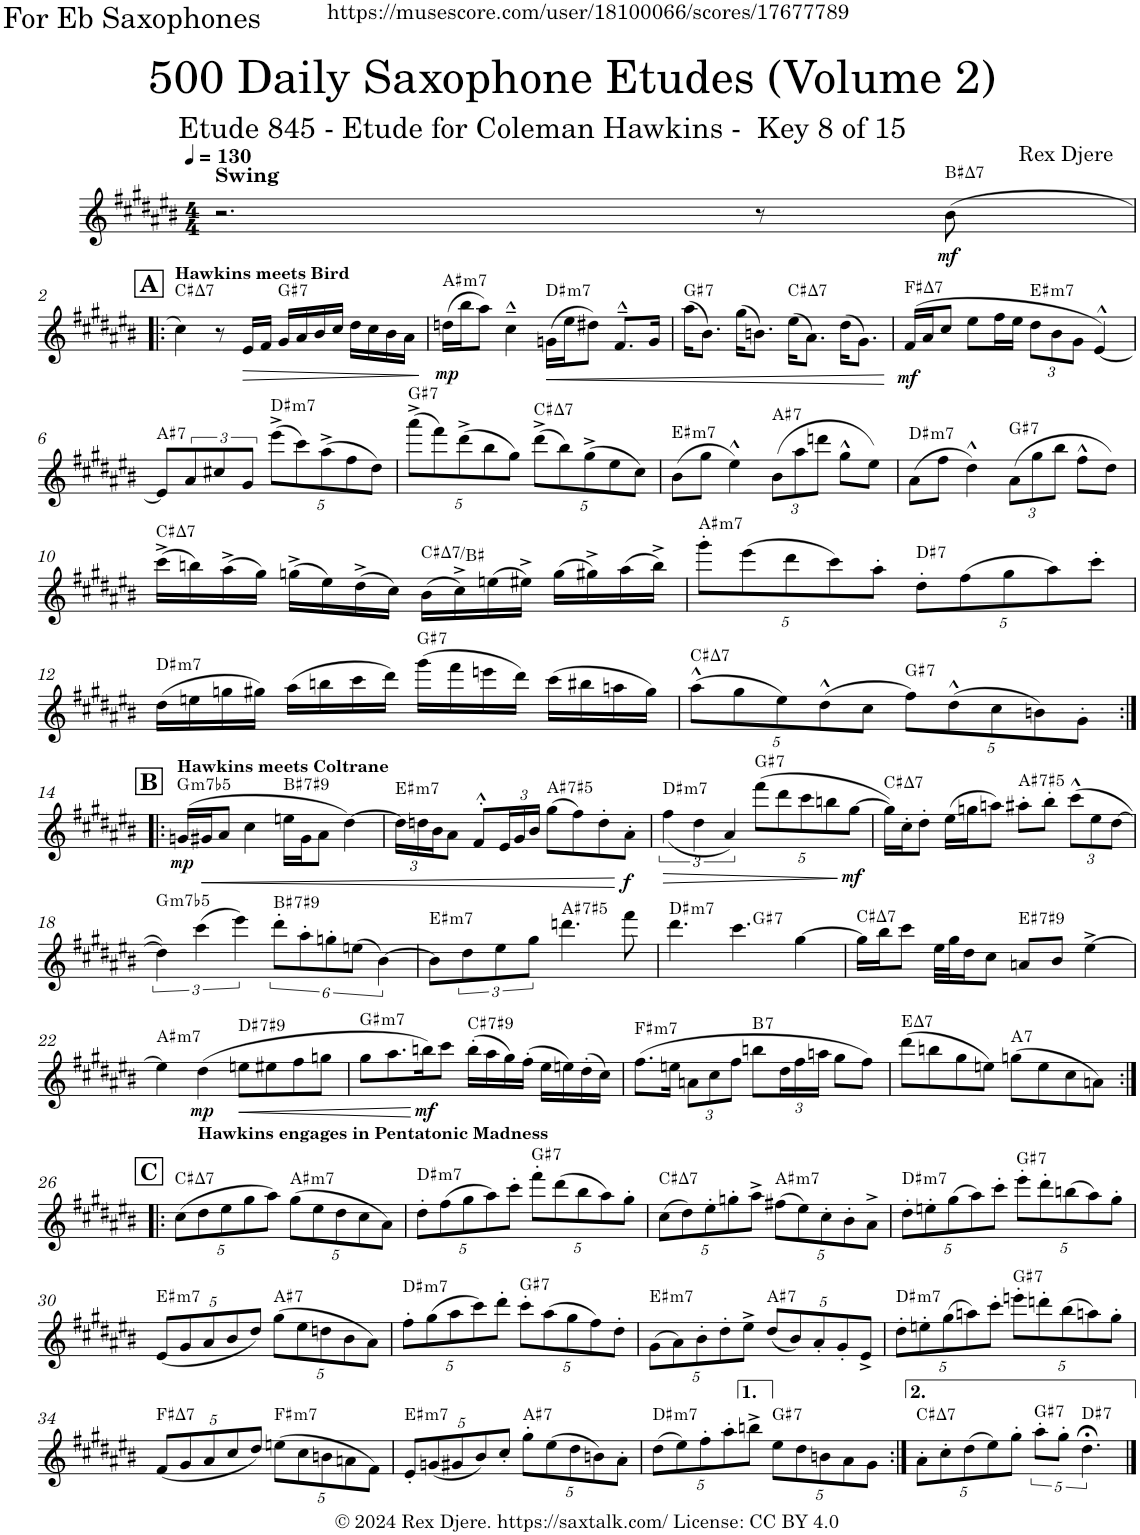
**kern	**dynam	**harte
*part1	*part1	*part1
*staff1	*staff1	*
*I"Alto Saxophone	*	*
*I'A. Sax.	*	*
*clefG2	*	*
*Trd5c9	*	*
*k[f#c#g#d#a#e#b#]	*	*
*M4/4	*	*
*MM130	*	*
=1	=1	=1
!LO:TX:a:B:t=Swing	!	!
2.r	.	.
8r	.	.
!	!LO:DY:b	!LO:H:kt=7
(8b#\	mf	B#:maj7
!!LO:LB:g=z
!!LO:REH:place=s1:a:B:cj:fs=14:t=A
=2!|:	=2!|:	=2!|:
!LO:TX:a:B:t=Hawkins meets Bird	!	!LO:H:kt=7
4cc#\)	.	C#:maj7
8r	.	.
!	!LO:HP:b	!
16e#/LL	>	.
16f#/JJ	.	.
!	!	!LO:H:kt=7
16g#/LL	.	G#:7
16a#/	.	.
16b#/	.	.
16cc#/JJ	.	.
16dd#\LL	.	.
16cc#\	.	.
16b#\	.	.
16a#\JJ	.	.
.	]	.
=3	=3	=3
!	!LO:DY:b	!LO:H:kt=m7
(16ddn\LL	mp	A#:min7
16bb#\J	.	.
8aa#\J)	.	.
4cc#^^~\	.	.
!	!LO:HP:b	!LO:H:kt=m7
(16gn\LL	<	D#:min7
16ee#\J	.	.
8dd#X\J)	.	.
8.f#^^~/L	.	.
16g/Jk	.	.
=4	=4	=4
!	!	!LO:H:kt=7
(16aa#\KL	.	G#:7
8.b#\J)	.	.
(16gg#\KL	.	.
8.bn\J)	.	.
!	!	!LO:H:kt=7
(16ee#\KL	.	C#:maj7
8.a#\J)	.	.
(16dd#\KL	.	.
8.g#\J)	.	.
.	[	.
=5	=5	=5
!	!LO:DY:b	!LO:H:kt=7
(16f#/LL	mf	F#:maj7
16a#/J	.	.
8cc#/J	.	.
8ee#\L	.	.
16ff#\L	.	.
16ee#\JJ	.	.
*Xbrackettup	*	*
!	!	!LO:H:kt=m7
12dd#\L	.	E#:min7
12b#\	.	.
12g#\J	.	.
[4e#^^/)	.	.
!!LO:LB:g=z
=6	=6	=6
!	!	!LO:H:kt=7
8e#/L]	.	A#:7
8a#/	.	.
8cc#X/	.	.
8g#/J	.	.
!	!	!LO:H:kt=m7
(10eee#^\L	.	D#:min7
10ccc#\)	.	.
(10aa#^\	.	.
10ff#\	.	.
10dd#\J)	.	.
=7	=7	=7
!	!	!LO:H:kt=7
(10aaa#^\L	.	G#:7
10fff#\)	.	.
(10ddd#^\	.	.
10bb#\	.	.
10gg#\J)	.	.
!	!	!LO:H:kt=7
(10ddd#^\L	.	C#:maj7
10bb#\)	.	.
(10gg#^\	.	.
10ee#\	.	.
10cc#\J)	.	.
=8	=8	=8
!	!	!LO:H:kt=m7
(8b#\L	.	E#:min7
8gg#\J	.	.
4ee#^^\)	.	.
!	!	!LO:H:kt=7
(12b#\L	.	A#:7
12aa#\	.	.
12dddn\J	.	.
8gg#^^\L	.	.
8ee#\J)	.	.
=9	=9	=9
!	!	!LO:H:kt=m7
(8a#\L	.	D#:min7
8ff#\J	.	.
4dd#^^\)	.	.
!	!	!LO:H:kt=7
(12a#\L	.	G#:7
12gg#\	.	.
12bb#\J	.	.
8ff#^^\L	.	.
8dd#\J)	.	.
!!LO:LB:g=z
=10	=10	=10
!	!	!LO:H:kt=7
(16ccc#^\LL	.	C#:maj7
16bbn\)	.	.
(16aa#^\	.	.
16gg#\JJ)	.	.
(16ggn^\LL	.	.
16ee#\)	.	.
(16dd#^\	.	.
16cc#\JJ)	.	.
!	!	!LO:H:kt=7
(16b#\LL	.	C#:maj7/7
16cc#^\)	.	.
(16een\	.	.
16ee#X^\JJ)	.	.
(16gg\LL	.	.
16gg#X^\)	.	.
(16aa#\	.	.
16bb^\JJ)	.	.
=11	=11	=11
!	!	!LO:H:kt=m7
10ggg#'\L	.	A#:min7
(10eee#\	.	.
10ddd#\	.	.
10ccc#\)	.	.
10aa#'\J	.	.
!	!	!LO:H:kt=7
10dd#'\L	.	D#:7
(10ff#\	.	.
10gg#\	.	.
10aa#\)	.	.
10ccc#'\J	.	.
!!LO:LB:g=z
=12	=12	=12
!	!	!LO:H:kt=m7
(16dd#\LL	.	D#:min7
16een\	.	.
16ggn\	.	.
16gg#X\JJ)	.	.
(16aa#\LL	.	.
16bbn\	.	.
16ccc#\	.	.
16ddd#\JJ)	.	.
!	!	!LO:H:kt=7
(16ggg#\LL	.	G#:7
16fff#\	.	.
16eeen\	.	.
16ddd#\JJ)	.	.
(16ccc#\LL	.	.
16bb#X\	.	.
16aan\	.	.
16gg#\JJ)	.	.
=13	=13	=13
!	!	!LO:H:kt=7
(10aa#^^\L	.	C#:maj7
10gg#\	.	.
10ee#\)	.	.
(10dd#^^\	.	.
10cc#\J	.	.
!	!	!LO:H:kt=7
10ff#\L)	.	G#:7
(10dd#^^\	.	.
10cc#\	.	.
10bn\)	.	.
10g#'\J	.	.
!!LO:LB:g=z
!!LO:REH:place=s1:a:B:cj:fs=14:t=B
=14:|!|:	=14:|!|:	=14:|!|:
!LO:TX:a:B:t=Hawkins meets Coltrane	!	!
!	!LO:DY:b	!LO:H:kt=m7b5
(16gn/LL	mp	G:hdim7
!	!LO:HP:b	!
16g#X/J	<	.
8a#/J	.	.
4cc#\	.	.
!	!	!LO:H:kt=7
16een\LL	.	B#:7(#9)
16g#\J	.	.
8a#\J	.	.
[4dd#\)	.	.
=15	=15	=15
!	!	!LO:H:kt=m7
24dd#\LL]	.	E#:min7
24ddn\	.	.
24b#\J	.	.
8a#\J	.	.
8f#^^'/L	.	.
24e#/L	.	.
24g#/	.	.
24b#/JJ	.	.
!	!	!LO:H:kt=7
(8gg#\L	.	A#:(3,#5,b7)
8ff#\)	.	.
8dd'\	.	.
!	!LO:DY:n=1:b	!
8a#'\J	[ f	.
=16	=16	=16
*brackettup	*	*
!	!LO:HP:b	!LO:H:kt=m7
(<6ff#\	>	D#:min7
6dd#\	.	.
6a#/)	.	.
*Xbrackettup	*	*
!	!	!LO:H:kt=7
(10fff#\L	.	G#:7
10ddd#\	.	.
10ccc#\	.	.
10bbn\	.	.
!	!LO:DY:n=1:b	!
[10gg#\J	] mf	.
=17	=17	=17
!	!	!LO:H:kt=7
16gg#\LL])	.	C#:maj7
16cc#'\J	.	.
8dd#'\J	.	.
(16ee#\LL	.	.
16ggn\J	.	.
8aan\J)	.	.
!	!	!LO:H:kt=7
8aa#X'\L	.	A#:(3,#5,b7)
8bb#'\J	.	.
(12ccc#^^\L	.	.
12ee#\	.	.
[12dd#\J	.	.
!!LO:LB:g=z
=18	=18	=18
*brackettup	*	*
!	!	!LO:H:kt=m7b5
6dd#\])	.	G:hdim7
(6ccc#\	.	.
6eee#\)	.	.
!	!	!LO:H:kt=7
12ddd#'\L	.	B#:7(#9)
12aa#'\	.	.
12ggn'\	.	.
(12een\J	.	.
[6b#\)	.	.
=19	=19	=19
!	!	!LO:H:kt=m7
8b#\L]	.	E#:min7
8dd#\	.	.
8ee#\	.	.
8gg#\J	.	.
!	!	!LO:H:kt=7
4.dddn\	.	A#:(3,#5,b7)
8fff#\	.	.
=20	=20	=20
!	!	!LO:H:kt=m7
*^	*	*
4.ddd#\	2ryy	.	D#:min7
4.ccc#\	.	.	.
!	!	!	!LO:H:kt=7
.	2ryy	.	G#:7
[4gg#\	.	.	.
=21	=21	=21	=21
!	!	!	!LO:H:kt=7
*v	*v	*	*
16gg#\LL]	.	C#:maj7
16bb#\J	.	.
8ccc#\J	.	.
32ee#\LLL	.	.
32gg#\J	.	.
16dd#\J	.	.
8cc#\J	.	.
!	!	!LO:H:kt=7
8an/L	.	E#:7(#9)
8b#/J	.	.
[4ee#^\	.	.
!!LO:LB:g=z
=22	=22	=22
!	!	!LO:H:kt=m7
4ee#\]	.	A#:min7
!	!LO:DY:b	!
(4dd#\	mp	.
!	!LO:HP:b	!LO:H:kt=7
8een\L	<	D#:7(#9)
8ee#X\	.	.
8ff#\	.	.
8ggn\J	.	.
=23	=23	=23
!	!	!LO:H:kt=m7
8gg#\L	.	G#:min7
8.aa#\	.	.
!	!LO:DY:n=1:b	!
16bbn\K)	[ mf	.
8ccc#\J	.	.
!	!	!LO:H:kt=7
(16bb'\LL	.	C#:7(#9)
16aa#\	.	.
16gg#\)	.	.
(16ff#'\JJ	.	.
16ee#\LL	.	.
16een\)	.	.
(16dd#'\	.	.
16cc#\JJ)	.	.
=24	=24	=24
!	!	!LO:H:kt=m7
(8.ff#\L	.	F#:min7
16een\Jk	.	.
*Xbrackettup	*	*
12an\L	.	.
12cc#\	.	.
12ff#\J	.	.
!	!	!LO:H:kt=7
8bbn\L	.	B:7
24dd#\L	.	.
24ff#\	.	.
24aan\JJ	.	.
8gg#\L	.	.
8ff#\J)	.	.
=25	=25	=25
!	!	!LO:H:kt=7
(8ddd#\L	.	E:maj7
8bbn\	.	.
8gg#\	.	.
8een\J)	.	.
!	!	!LO:H:kt=7
(8ggn\L	.	A:7
8ee\	.	.
8cc#\	.	.
8an\J)	.	.
!!LO:LB:g=z
!!LO:REH:place=s1:a:B:cj:fs=14:t=C
=26:|!|:	=26:|!|:	=26:|!|:
!	!	!LO:H:kt=7
(10cc#\L	.	C#:maj7
!LO:TX:a:B:t=Hawkins engages in Pentatonic Madness	!	!
10dd#\	.	.
10ee#\	.	.
10gg#\	.	.
10aa#\J)	.	.
!	!	!LO:H:kt=m7
(10gg#\L	.	A#:min7
10ee#\	.	.
10dd#\	.	.
10cc#\	.	.
10a#\J)	.	.
=27	=27	=27
!	!	!LO:H:kt=m7
10dd#'\L	.	D#:min7
(10ff#\	.	.
10gg#\	.	.
10aa#\)	.	.
10ccc#'\J	.	.
!	!	!LO:H:kt=7
10fff#'\L	.	G#:7
(10ddd#\	.	.
10bb#\	.	.
10aa#\)	.	.
10gg#'\J	.	.
=28	=28	=28
!	!	!LO:H:kt=7
(10cc#\L	.	C#:maj7
10dd#\)	.	.
10ee#'\	.	.
10ggn'\	.	.
10aa#^\J	.	.
!	!	!LO:H:kt=m7
(10ff#X\L	.	A#:min7
10ee#\)	.	.
10cc#'\	.	.
10b#'\	.	.
10a#^\J	.	.
=29	=29	=29
!	!	!LO:H:kt=m7
10dd#'\L	.	D#:min7
10een'\	.	.
(10gg#\	.	.
10aa#\)	.	.
10ccc#'\J	.	.
!	!	!LO:H:kt=7
10eee#'\L	.	G#:7
10ddd#'\	.	.
(10bbn\	.	.
10aa#\)	.	.
10gg#'\J	.	.
!!LO:LB:g=z
=30	=30	=30
!	!	!LO:H:kt=m7
(10e#/L	.	E#:min7
10g#/	.	.
10a#/	.	.
10b#/	.	.
10dd#/J)	.	.
!	!	!LO:H:kt=7
(10gg#\L	.	A#:7
10ee#\	.	.
10ddn\	.	.
10b#\	.	.
10a#\J)	.	.
=31	=31	=31
!	!	!LO:H:kt=m7
10ff#'\L	.	D#:min7
(10gg#\	.	.
10aa#\	.	.
10ccc#\)	.	.
10ddd#'\J	.	.
!	!	!LO:H:kt=7
10ccc#'\L	.	G#:7
(10aa#\	.	.
10gg#\	.	.
10ff#\)	.	.
10dd#'\J	.	.
=32	=32	=32
!	!	!LO:H:kt=m7
(10g#\L	.	E#:min7
10a#\)	.	.
10b#'\	.	.
10dd#'\	.	.
10ee#^\J	.	.
!	!	!LO:H:kt=7
(10dd#/L	.	A#:7
10b#/)	.	.
10a#'/	.	.
10g#'/	.	.
10e#^/J	.	.
=33	=33	=33
!	!	!LO:H:kt=m7
10dd#'\L	.	D#:min7
10een'\	.	.
(10gg#\	.	.
10aan\)	.	.
10ccc#'\J	.	.
!	!	!LO:H:kt=7
10eeen'\L	.	G#:7
10dddn'\	.	.
(10bb#\	.	.
10aan\)	.	.
10gg#'\J	.	.
!!LO:LB:g=z
=34	=34	=34
!	!	!LO:H:kt=7
(10f#/L	.	F#:maj7
10g#/	.	.
10a#/	.	.
10cc#/	.	.
10dd#/J)	.	.
!	!	!LO:H:kt=m7
(10een\L	.	F#:min7
10cc#\	.	.
10bn\	.	.
10an\	.	.
10f#\J)	.	.
=35	=35	=35
!	!	!LO:H:kt=m7
10e#'/L	.	E#:min7
(10gn/	.	.
10g#X/	.	.
10b#/)	.	.
10cc#'/J	.	.
!	!	!LO:H:kt=7
10gg#'\L	.	A#:7
(10ee#\	.	.
10dd#\	.	.
10bn\)	.	.
10a#'\J	.	.
=36	=36	=36
!	!	!LO:H:kt=m7
(10dd#\L	.	D#:min7
10ee#\)	.	.
10ff#'\	.	.
10aa#'\	.	.
10bbn^\J	.	.
!	!	!LO:H:kt=7
10ee#\L	.	G#:7
10dd#\	.	.
10bn\	.	.
10a#\	.	.
10g#\J	.	.
=37:|!	=37:|!	=37:|!
!	!	!LO:H:kt=7
10a#'\L	.	C#:maj7
10cc#'\	.	.
(10dd#\	.	.
10ee#\)	.	.
10gg#'\J	.	.
*brackettup	*	*
!	!	!LO:H:kt=7
10aa#'\L	.	G#:7
10gg#'\J	.	.
!	!	!LO:H:kt=7
5.dd#;<\	.	D#:7
==	==	==
*-	*-	*-
